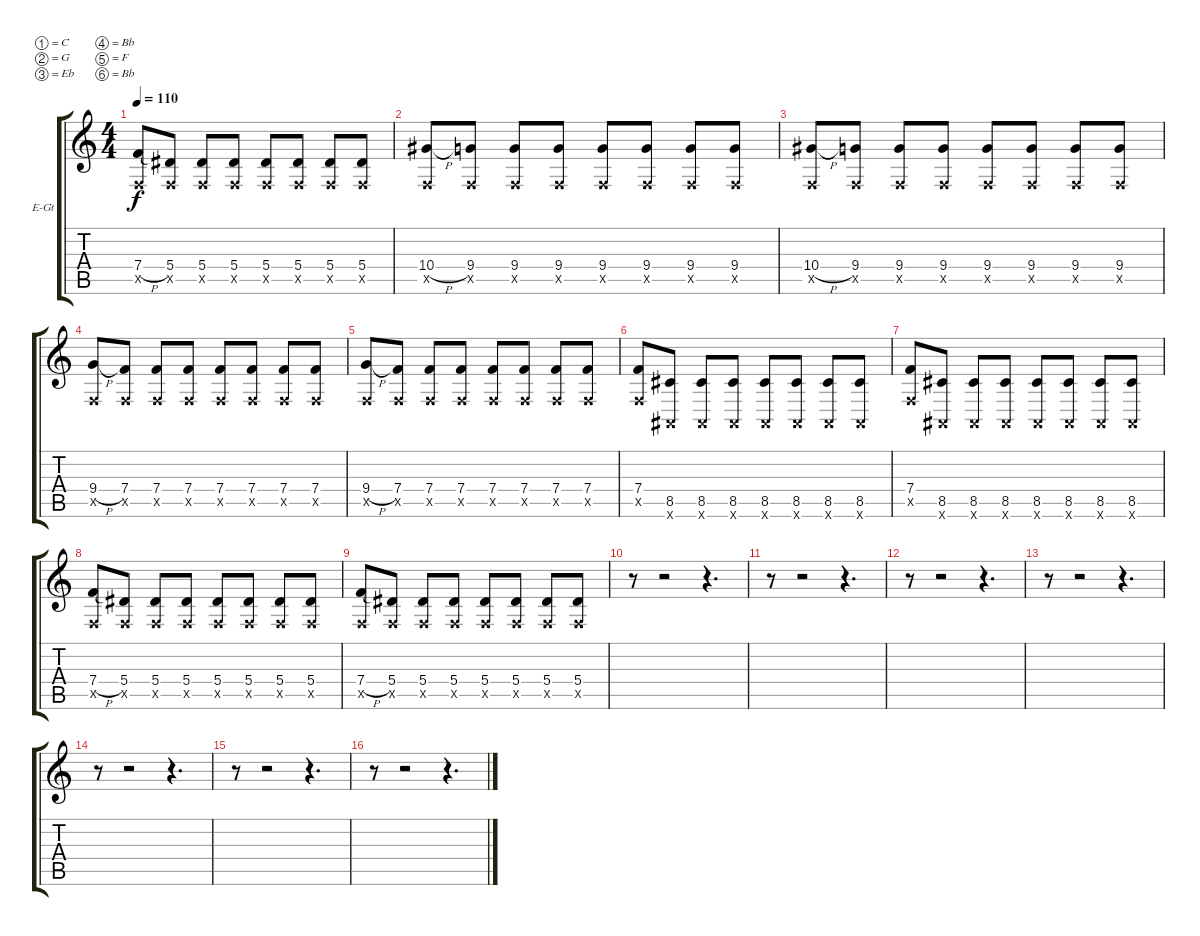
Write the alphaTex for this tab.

\defaultSystemsLayout 4
\bracketExtendMode groupsimilarinstruments
\firstSystemTrackNameOrientation horizontal
\otherSystemsTrackNameOrientation horizontal
\track ("Lead Distortion" "E-Gt") {instrument distortionguitar}
\staff {score tabs}
\tuning (C4 G3 Eb3 Bb2 F2 Bb1)
\ts (4 4)
\tempo 110
\clef g2
\ks c
(7.4{h} 0.5{x}).8{dy f} (5.4 0.5{x}).8 (5.4 0.5{x}).8 (5.4 0.5{x}).8 (5.4 0.5{x}).8 (5.4 0.5{x}).8 (5.4 0.5{x}).8 (5.4 0.5{x}).8 |
(10.4{h} 0.5{x}).8 (9.4 0.5{x}).8 (9.4 0.5{x}).8 (9.4 0.5{x}).8 (9.4 0.5{x}).8 (9.4 0.5{x}).8 (9.4 0.5{x}).8 (9.4 0.5{x}).8 |
(10.4{h} 0.5{x}).8 (9.4 0.5{x}).8 (9.4 0.5{x}).8 (9.4 0.5{x}).8 (9.4 0.5{x}).8 (9.4 0.5{x}).8 (9.4 0.5{x}).8 (9.4 0.5{x}).8 |
(9.4{h} 0.5{x}).8 (7.4 0.5{x}).8 (7.4 0.5{x}).8 (7.4 0.5{x}).8 (7.4 0.5{x}).8 (7.4 0.5{x}).8 (7.4 0.5{x}).8 (7.4 0.5{x}).8 |
(9.4{h} 0.5{x}).8 (7.4 0.5{x}).8 (7.4 0.5{x}).8 (7.4 0.5{x}).8 (7.4 0.5{x}).8 (7.4 0.5{x}).8 (7.4 0.5{x}).8 (7.4 0.5{x}).8 |
(7.4 0.5{x}).8 (8.5 0.6{x}).8 (8.5 0.6{x}).8 (8.5 0.6{x}).8 (8.5 0.6{x}).8 (8.5 0.6{x}).8 (8.5 0.6{x}).8 (8.5 0.6{x}).8 |
(7.4 0.5{x}).8 (8.5 0.6{x}).8 (8.5 0.6{x}).8 (8.5 0.6{x}).8 (8.5 0.6{x}).8 (8.5 0.6{x}).8 (8.5 0.6{x}).8 (8.5 0.6{x}).8 |
(7.4{h} 0.5{x}).8 (5.4 0.5{x}).8 (5.4 0.5{x}).8 (5.4 0.5{x}).8 (5.4 0.5{x}).8 (5.4 0.5{x}).8 (5.4 0.5{x}).8 (5.4 0.5{x}).8 |
(7.4{h} 0.5{x}).8 (5.4 0.5{x}).8 (5.4 0.5{x}).8 (5.4 0.5{x}).8 (5.4 0.5{x}).8 (5.4 0.5{x}).8 (5.4 0.5{x}).8 (5.4 0.5{x}).8 |
r.8 r.2 r.4{d} |
r.8 r.2 r.4{d} |
r.8 r.2 r.4{d} |
r.8 r.2 r.4{d} |
r.8 r.2 r.4{d} |
r.8 r.2 r.4{d} |
r.8 r.2 r.4{d}
